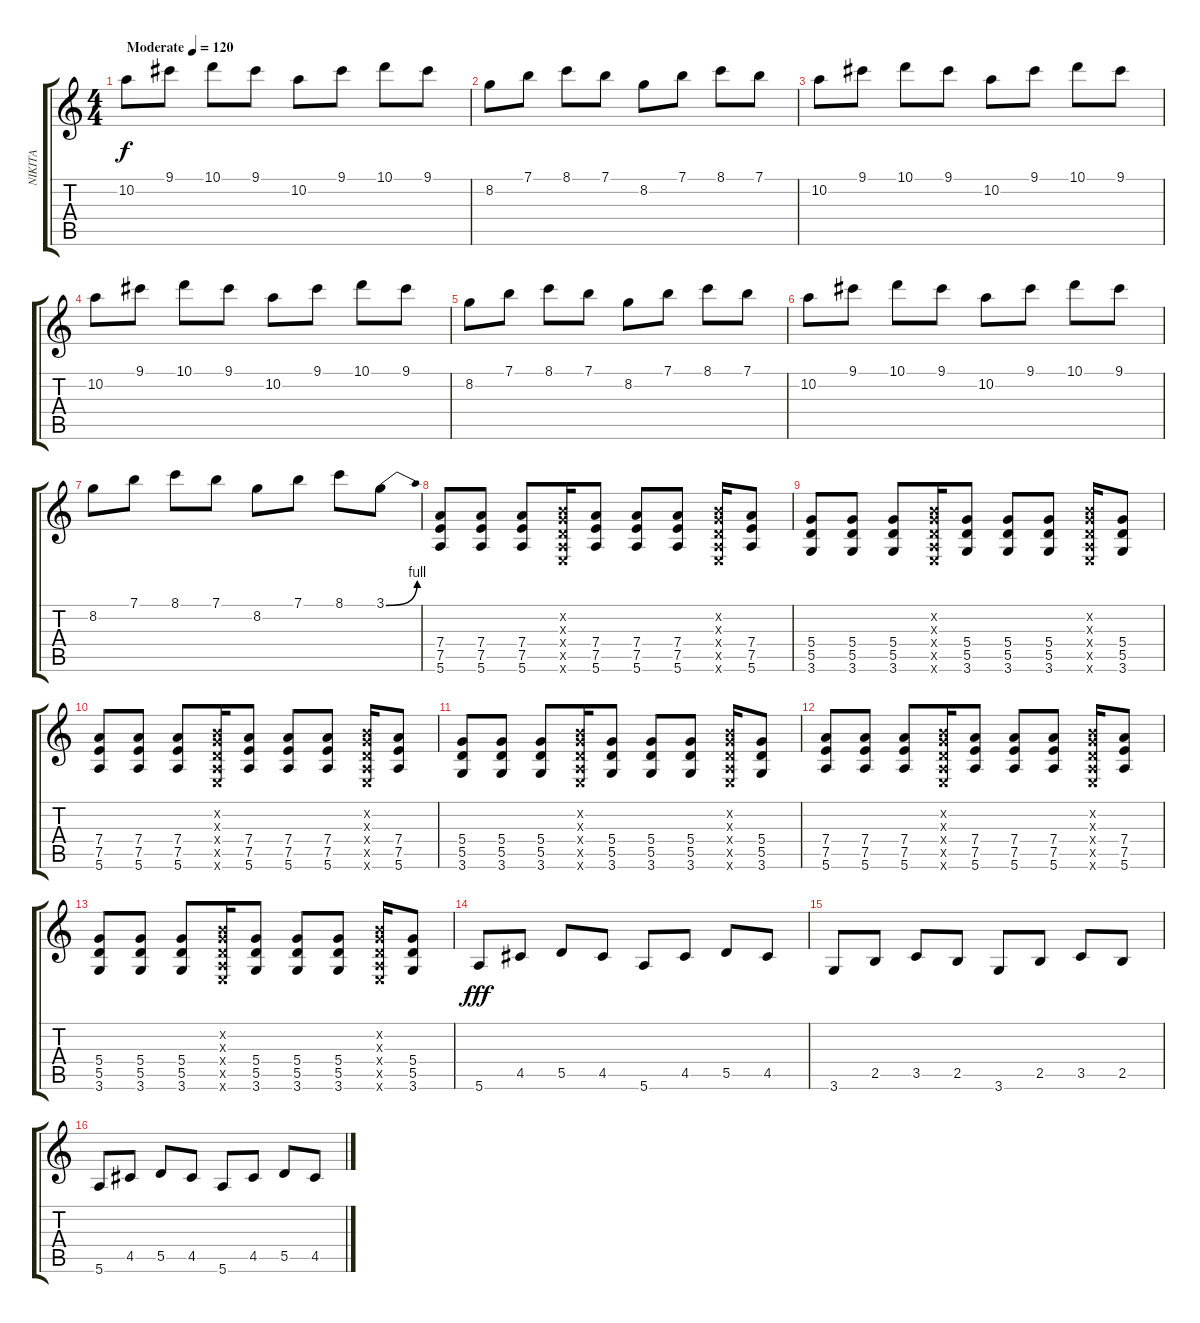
\track ("NIKITA" "NIKITA") {instrument distortionguitar}
\staff {score tabs}
\tuning (E4 B3 G3 D3 A2 E2) {hide}
\ts (4 4)
\tempo (120 "Moderate")
\clef g2
\ks c
10.2.8{dy f instrument distortionguitar} 9.1.8 10.1.8 9.1.8 10.2.8 9.1.8 10.1.8 9.1.8 |
8.2.8 7.1.8 8.1.8 7.1.8 8.2.8 7.1.8 8.1.8 7.1.8 |
10.2.8 9.1.8 10.1.8 9.1.8 10.2.8 9.1.8 10.1.8 9.1.8 |
10.2.8 9.1.8 10.1.8 9.1.8 10.2.8 9.1.8 10.1.8 9.1.8 |
8.2.8 7.1.8 8.1.8 7.1.8 8.2.8 7.1.8 8.1.8 7.1.8 |
10.2.8 9.1.8 10.1.8 9.1.8 10.2.8 9.1.8 10.1.8 9.1.8 |
8.2.8 7.1.8 8.1.8 7.1.8 8.2.8 7.1.8 8.1.8 3.1{be (bend 0 0 60 4)}.8 |
(7.4 7.5 5.6).8 (7.4 7.5 5.6).8 (7.4 7.5 5.6).8 (0.2{x} 0.3{x} 0.4{x} 0.5{x} 0.6{x}).16 (7.4 7.5 5.6).8 (7.4 7.5 5.6).8 (7.4 7.5 5.6).8 (0.2{x} 0.3{x} 0.4{x} 0.5{x} 0.6{x}).16 (7.4 7.5 5.6).8 |
(5.4 5.5 3.6).8 (5.4 5.5 3.6).8 (5.4 5.5 3.6).8 (0.2{x} 0.3{x} 0.4{x} 0.5{x} 0.6{x}).16 (5.4 5.5 3.6).8 (5.4 5.5 3.6).8 (5.4 5.5 3.6).8 (0.2{x} 0.3{x} 0.4{x} 0.5{x} 0.6{x}).16 (5.4 5.5 3.6).8 |
(7.4 7.5 5.6).8 (7.4 7.5 5.6).8 (7.4 7.5 5.6).8 (0.2{x} 0.3{x} 0.4{x} 0.5{x} 0.6{x}).16 (7.4 7.5 5.6).8 (7.4 7.5 5.6).8 (7.4 7.5 5.6).8 (0.2{x} 0.3{x} 0.4{x} 0.5{x} 0.6{x}).16 (7.4 7.5 5.6).8 |
(5.4 5.5 3.6).8 (5.4 5.5 3.6).8 (5.4 5.5 3.6).8 (0.2{x} 0.3{x} 0.4{x} 0.5{x} 0.6{x}).16 (5.4 5.5 3.6).8 (5.4 5.5 3.6).8 (5.4 5.5 3.6).8 (0.2{x} 0.3{x} 0.4{x} 0.5{x} 0.6{x}).16 (5.4 5.5 3.6).8 |
(7.4 7.5 5.6).8 (7.4 7.5 5.6).8 (7.4 7.5 5.6).8 (0.2{x} 0.3{x} 0.4{x} 0.5{x} 0.6{x}).16 (7.4 7.5 5.6).8 (7.4 7.5 5.6).8 (7.4 7.5 5.6).8 (0.2{x} 0.3{x} 0.4{x} 0.5{x} 0.6{x}).16 (7.4 7.5 5.6).8 |
(5.4 5.5 3.6).8 (5.4 5.5 3.6).8 (5.4 5.5 3.6).8 (0.2{x} 0.3{x} 0.4{x} 0.5{x} 0.6{x}).16 (5.4 5.5 3.6).8 (5.4 5.5 3.6).8 (5.4 5.5 3.6).8 (0.2{x} 0.3{x} 0.4{x} 0.5{x} 0.6{x}).16 (5.4 5.5 3.6).8 |
5.6.8{dy fff} 4.5.8 5.5.8 4.5.8 5.6.8 4.5.8 5.5.8 4.5.8 |
3.6.8 2.5.8 3.5.8 2.5.8 3.6.8 2.5.8 3.5.8 2.5.8 |
5.6.8 4.5.8 5.5.8 4.5.8 5.6.8 4.5.8 5.5.8 4.5.8
